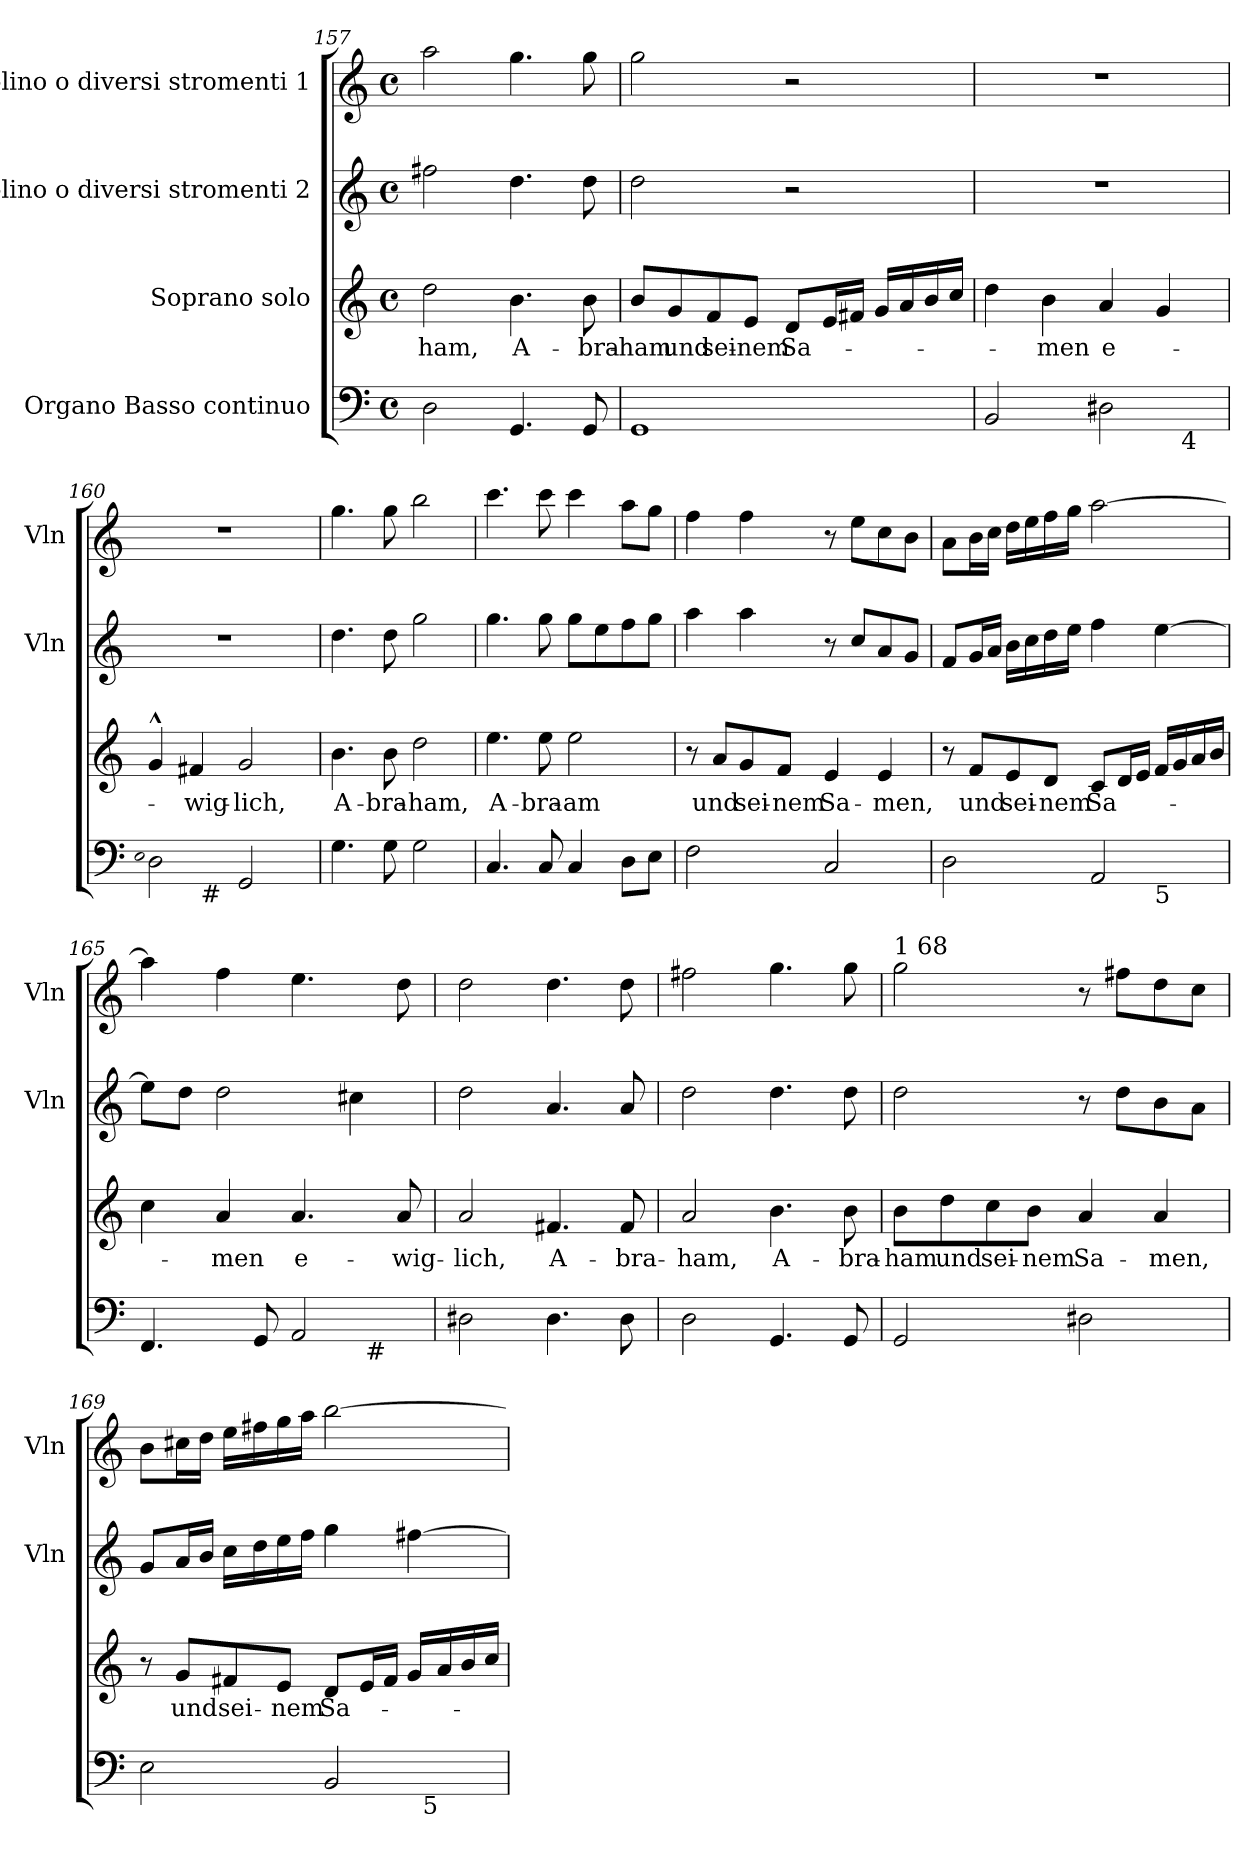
**kern	**kern	**text	**kern	**kern
*part4	*part3	*part3	*part2	*part1
*staff4	*staff3	*staff3	*staff2	*staff1
*I"Organo Basso continuo	*I"Soprano solo	*	*I"Violino o diversi stromenti 2	*I"Violino o diversi stromenti 1
*	*	*	*I'Vln	*I'Vln
*clefF4	*clefG2	*	*clefG2	*clefG2
*k[]	*k[]	*	*k[]	*k[]
*C:	*C:	*	*C:	*C:
*M4/4	*M4/4	*	*M4/4	*M4/4
*met(c)	*met(c)	*	*met(c)	*met(c)
=157	=157	=157	=157	=157
!	!	!LO:LY:b	!	!
2D\	2dd\	-ham,	2ff#X\	2aa\
!	!	!LO:LY:b	!	!
4.GG/	4.b\	A-	4.dd\	4.gg\
!	!	!LO:LY:b	!	!
8GG/	8b\	-bra-	8dd\	8gg\
=158	=158	=158	=158	=158
!	!	!LO:LY:b	!	!
1GG	8b/L	-ham	2dd\	2gg\
!	!	!LO:LY:b	!	!
.	8g/	und	.	.
!	!	!LO:LY:b	!	!
.	8f/	sei-	.	.
!	!	!LO:LY:b	!	!
.	8e/J	-nem	.	.
!	!	!LO:LY:b	!	!
.	8d/L	Sa-	2r	2r
.	16e/L	.	.	.
.	16f#X/JJ	.	.	.
.	16g/LL	.	.	.
.	16a/	.	.	.
.	16b/	.	.	.
.	16cc/JJ	.	.	.
=159	=159	=159	=159	=159
*^	*	*	*	*
2BB</	2ryy	4dd\	.	1r	1r
!	!	!	!LO:LY:b	!	!
.	.	4b\	-men	.	.
!	!	!	!LO:LY:b	!	!
2D#\	4ryy	4a/	e-	.	.
.	16ryy	4g/	.	.	.
!	!LO:TX:b:t=4	!	!	!	!
.	8.ryy	.	.	.	.
!!LO:LB:g=z
=160	=160	=160	=160	=160	=160
!LO:N:head=open	!	!	!	!	!
1qE	.	.	.	.	.
2D\	4ryy	4g^^</	.	1r	1r
!	!	!	!LO:LY:b	!	!
.	32ryy	4f#X/	-wig-	.	.
!	!LO:TX:b:t=#	!	!	!	!
.	2ryy	.	.	.	.
!	!	!	!LO:LY:b	!	!
2GG/	.	2g/	-lich,	.	.
.	8..ryy	.	.	.	.
=161	=161	=161	=161	=161	=161
!	!	!	!LO:LY:b	!	!
*v	*v	*	*	*	*
4.G\	4.b\	A-	4.dd\	4.gg\
!	!	!LO:LY:b	!	!
8G\	8b\	-bra-	8dd\	8gg\
!	!	!LO:LY:b:rj	!	!
2G\	2dd\	-ham,	2gg\	2bb\
=162	=162	=162	=162	=162
!	!	!LO:LY:b	!	!
4.C/	4.ee\	A-	4.gg\	4.ccc\
!	!	!LO:LY:b	!	!
8C/	8ee\	-bra-	8gg\	8ccc\
!	!	!LO:LY:b	!	!
4C/	2ee\	-am	8gg\L	4ccc\
.	.	.	8ee\	.
8D\L	.	.	8ff\	8aa\L
8E\J	.	.	8gg\J	8gg\J
=163	=163	=163	=163	=163
2F\	8r	.	4aa\	4ff\
!	!	!LO:LY:b	!	!
.	8a/L	und	.	.
!	!	!LO:LY:b	!	!
.	8g/	sei-	4aa\	4ff\
!	!	!LO:LY:b	!	!
.	8f/J	-nem	.	.
!	!	!LO:LY:b	!	!
2C/	4e/	Sa-	8r	8r
.	.	.	8cc/L	8ee\L
!	!	!LO:LY:b	!	!
.	4e/	-men,	8a/	8cc\
.	.	.	8g/J	8b\J
!!LO:PB:g=z
=164	=164	=164	=164	=164
*^	*	*	*	*
2D\	2.ryy	8r	.	8f/L	8a\L
!	!	!	!LO:LY:b	!	!
.	.	8f/L	und	16g/L	16b\L
.	.	.	.	16a/JJ	16cc\JJ
!	!	!	!LO:LY:b	!	!
.	.	8e/	sei-	16b\LL	16dd\LL
.	.	.	.	16cc\	16ee\
!	!	!	!LO:LY:b	!	!
.	.	8d/J	-nem	16dd\	16ff\
.	.	.	.	16ee\JJ	16gg\JJ
!	!	!	!LO:LY:b	!	!
2AA</	.	8c/L	Sa-	4ff\	[>2aa\
.	.	16d/L	.	.	.
.	.	16e/JJ	.	.	.
!	!LO:TX:b:t=5	!	!	!	!
.	4ryy	16f/LL	.	[>4ee\	.
.	.	16g/	.	.	.
.	.	16a/	.	.	.
.	.	16b/JJ	.	.	.
=165	=165	=165	=165	=165	=165
4.FF/	2ryy	4cc\	.	8ee\L]	4aa\]
.	.	.	.	8dd\J	.
!	!	!	!LO:LY:b	!	!
.	.	4a/	-men	2dd\	4ff\
8GG/	.	.	.	.	.
!	!	!	!LO:LY:b	!	!
2AA</	4ryy	4.a/	e-	.	4.ee\
.	32ryy	.	.	4cc#X\	.
!	!LO:TX:b:t=#	!	!	!	!
.	8..ryy	.	.	.	.
!	!	!	!LO:LY:b	!	!
.	.	8a/	-wig-	.	8dd\
=166	=166	=166	=166	=166	=166
!	!	!	!LO:LY:b	!	!
*v	*v	*	*	*	*
2D#\	2a/	-lich,	2dd\	2dd\
!	!	!LO:LY:b	!	!
4.D#\	4.f#X/	A-	4.a/	4.dd\
!	!	!LO:LY:b	!	!
8D#\	8f#/	-bra-	8a/	8dd\
=167	=167	=167	=167	=167
!	!	!LO:LY:b	!	!
2D\	2a/	-ham,	2dd\	2ff#X\
!	!	!LO:LY:b	!	!
4.GG/	4.b\	A-	4.dd\	4.gg\
!	!	!LO:LY:b	!	!
8GG/	8b\	-bra-	8dd\	8gg\
!!LO:LB:g=z
=168	=168	=168	=168	=168
!	!	!	!	!LO:TX:a:t=1 68
!	!	!LO:LY:b	!	!
2GG/	8b\L	-ham	2dd\	2gg\
!	!	!LO:LY:b	!	!
.	8dd\	und	.	.
!	!	!LO:LY:b	!	!
.	8cc\	sei-	.	.
!	!	!LO:LY:b	!	!
.	8b\J	-nem	.	.
!	!	!LO:LY:b	!	!
2D#\	4a/	Sa-	8r	8r
.	.	.	8dd\L	8ff#X\L
!	!	!LO:LY:b	!	!
.	4a/	-men,	8b\	8dd\
.	.	.	8a\J	8cc\J
=169	=169	=169	=169	=169
*^	*	*	*	*
2E\	2ryy	8r	.	8g/L	8b\L
!	!	!	!LO:LY:b	!	!
.	.	8g/L	und	16a/L	16cc#X\L
.	.	.	.	16b/JJ	16dd\JJ
!	!	!	!LO:LY:b	!	!
.	.	8f#X/	sei-	16cc\LL	16ee\LL
.	.	.	.	16dd\	16ff#X\
!	!	!	!LO:LY:b	!	!
.	.	8e/J	-nem	16ee\	16gg\
.	.	.	.	16ff\JJ	16aa>\JJ
!	!	!	!LO:LY:b	!	!
2BB</	4ryy	8d/L	Sa-	4gg\	[>2bb\
.	.	16e/L	.	.	.
.	.	16f#/JJ	.	.	.
.	32ryy	16g/LL	.	[>4ff#X\	.
!	!LO:TX:b:t=5	!	!	!	!
.	8..ryy	.	.	.	.
.	.	16a/	.	.	.
.	.	16b/	.	.	.
.	.	16cc/JJ	.	.	.
*v	*v	*	*	*	*
=	=	=	=	=
*-	*-	*-	*-	*-
